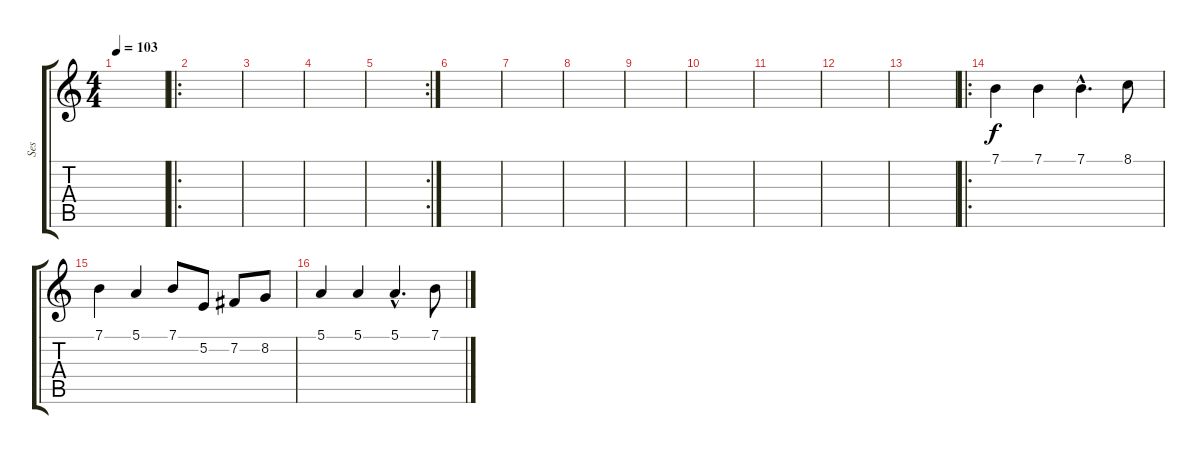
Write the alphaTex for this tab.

\track ("Ses" "Ses") {instrument synthstrings2}
\staff {score tabs}
\tuning (E4 B3 G3 D3 A2 E2) {hide}
\ts (4 4)
\tempo 103
\clef g2
\ks c
|
\ro
|
|
|
\rc 2
|
|
|
|
|
|
|
|
|
\ro
7.1.4 7.1.4 7.1{hac}.4{d} 8.1.8 |
7.1.4 5.1.4 7.1.8 5.2.8 7.2.8 8.2.8 |
5.1.4 5.1.4 5.1{hac}.4{d} 7.1.8
